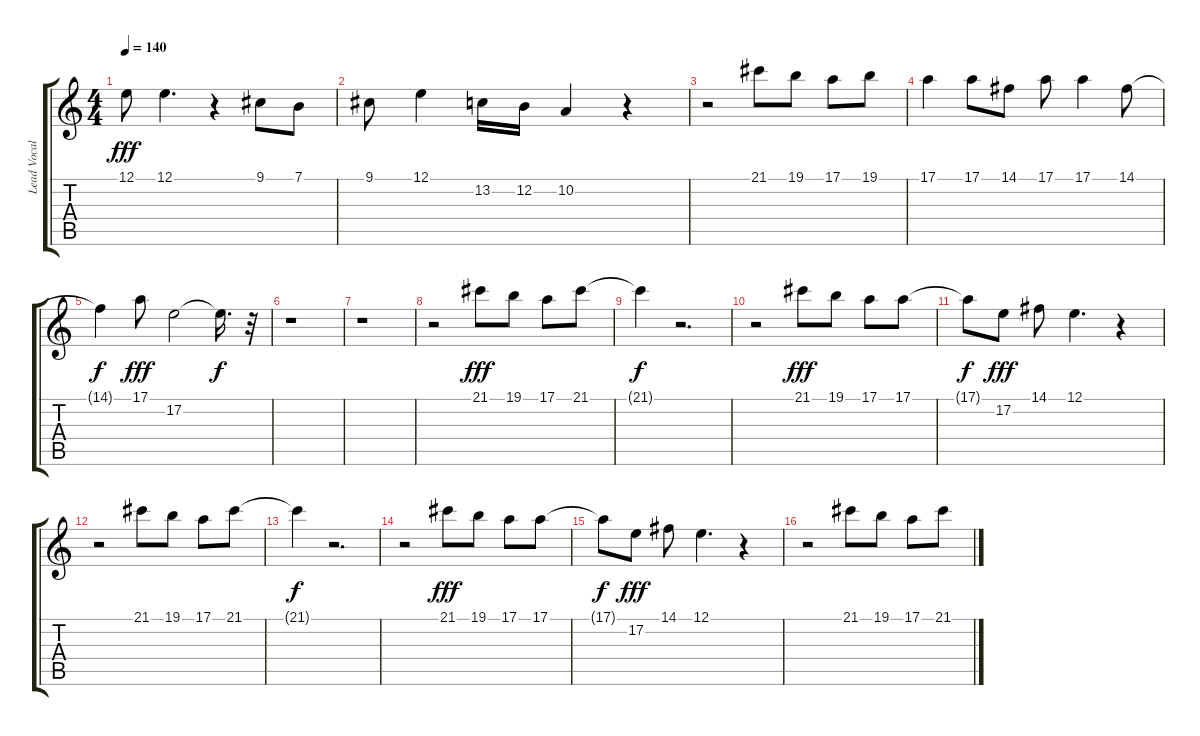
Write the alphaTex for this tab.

\track ("Lead Vocal" "Lead Vocal") {instrument acousticgrandpiano}
\staff {score tabs}
\tuning (E4 B3 G3 D3 A2 E2) {hide}
\ts (4 4)
\tempo 140
\clef g2
\ks c
12.1.8{dy fff} 12.1.4{d} r.4 9.1.8 7.1.8 |
9.1.8 12.1.4 13.2.16 12.2.16 10.2.4 r.4 |
r.2 21.1.8 19.1.8 17.1.8 19.1.8 |
17.1.4 17.1.8 14.1.8 17.1.8 17.1.4 14.1.8 |
14.1{t}.4{dy f} 17.1.8{dy fff} 17.2.2 17.2{t}.16{d dy f} r.32 |
r.1 |
r.1 |
r.2 21.1.8{dy fff} 19.1.8 17.1.8 21.1.8 |
21.1{t}.4{dy f} r.2{d} |
r.2 21.1.8{dy fff} 19.1.8 17.1.8 17.1.8 |
17.1{t}.8{dy f} 17.2.8{dy fff} 14.1.8 12.1.4{d} r.4 |
r.2 21.1.8 19.1.8 17.1.8 21.1.8 |
21.1{t}.4{dy f} r.2{d} |
r.2 21.1.8{dy fff} 19.1.8 17.1.8 17.1.8 |
17.1{t}.8{dy f} 17.2.8{dy fff volume 14} 14.1.8{volume 13} 12.1.4{d volume 13} r.4 |
r.2 21.1.8{volume 10} 19.1.8{volume 10} 17.1.8{volume 10} 21.1.8{volume 9}
